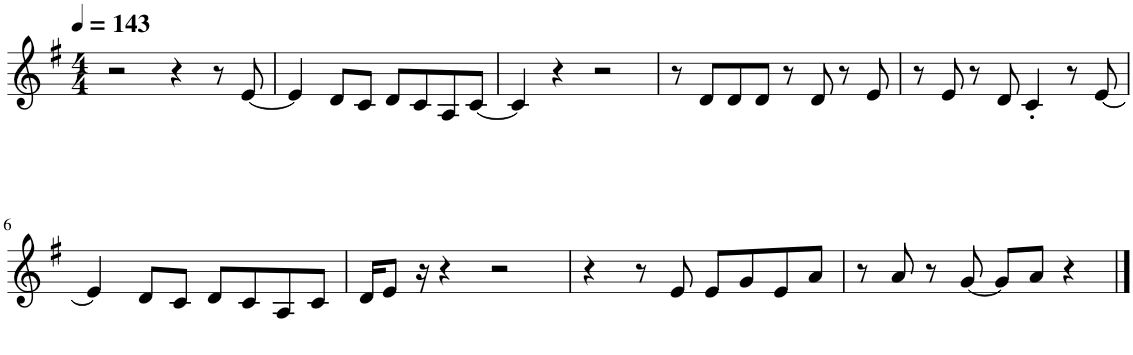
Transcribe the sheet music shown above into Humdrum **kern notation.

**kern
*part1
*staff1
*I"ピアノ, 062d_m
*clefG2
*k[f#]
*M4/4
*MM143
=1
2r
4r
8r
[8e/
=2
4e/]
8d/L
8c/J
8d/L
8c/
8A/
[8c/J
=3
4c/]
4r
2r
=4
8r
8d/L
8d/
8d/J
8r
8d/
8r
8e/
=5
8r
8e/
8r
8d/
4c'/
8r
[8e/
!!LO:LB:g=z
=6
4e/]
8d/L
8c/J
8d/L
8c/
8A/
8c/J
=7
16d/KL
8e/J
16r
4r
2r
=8
4r
8r
8e/
8e/L
8g/
8e/
8a/J
=9
8r
8a/
8r
[8g/
8g/L]
8a/J
4r
==
*-
